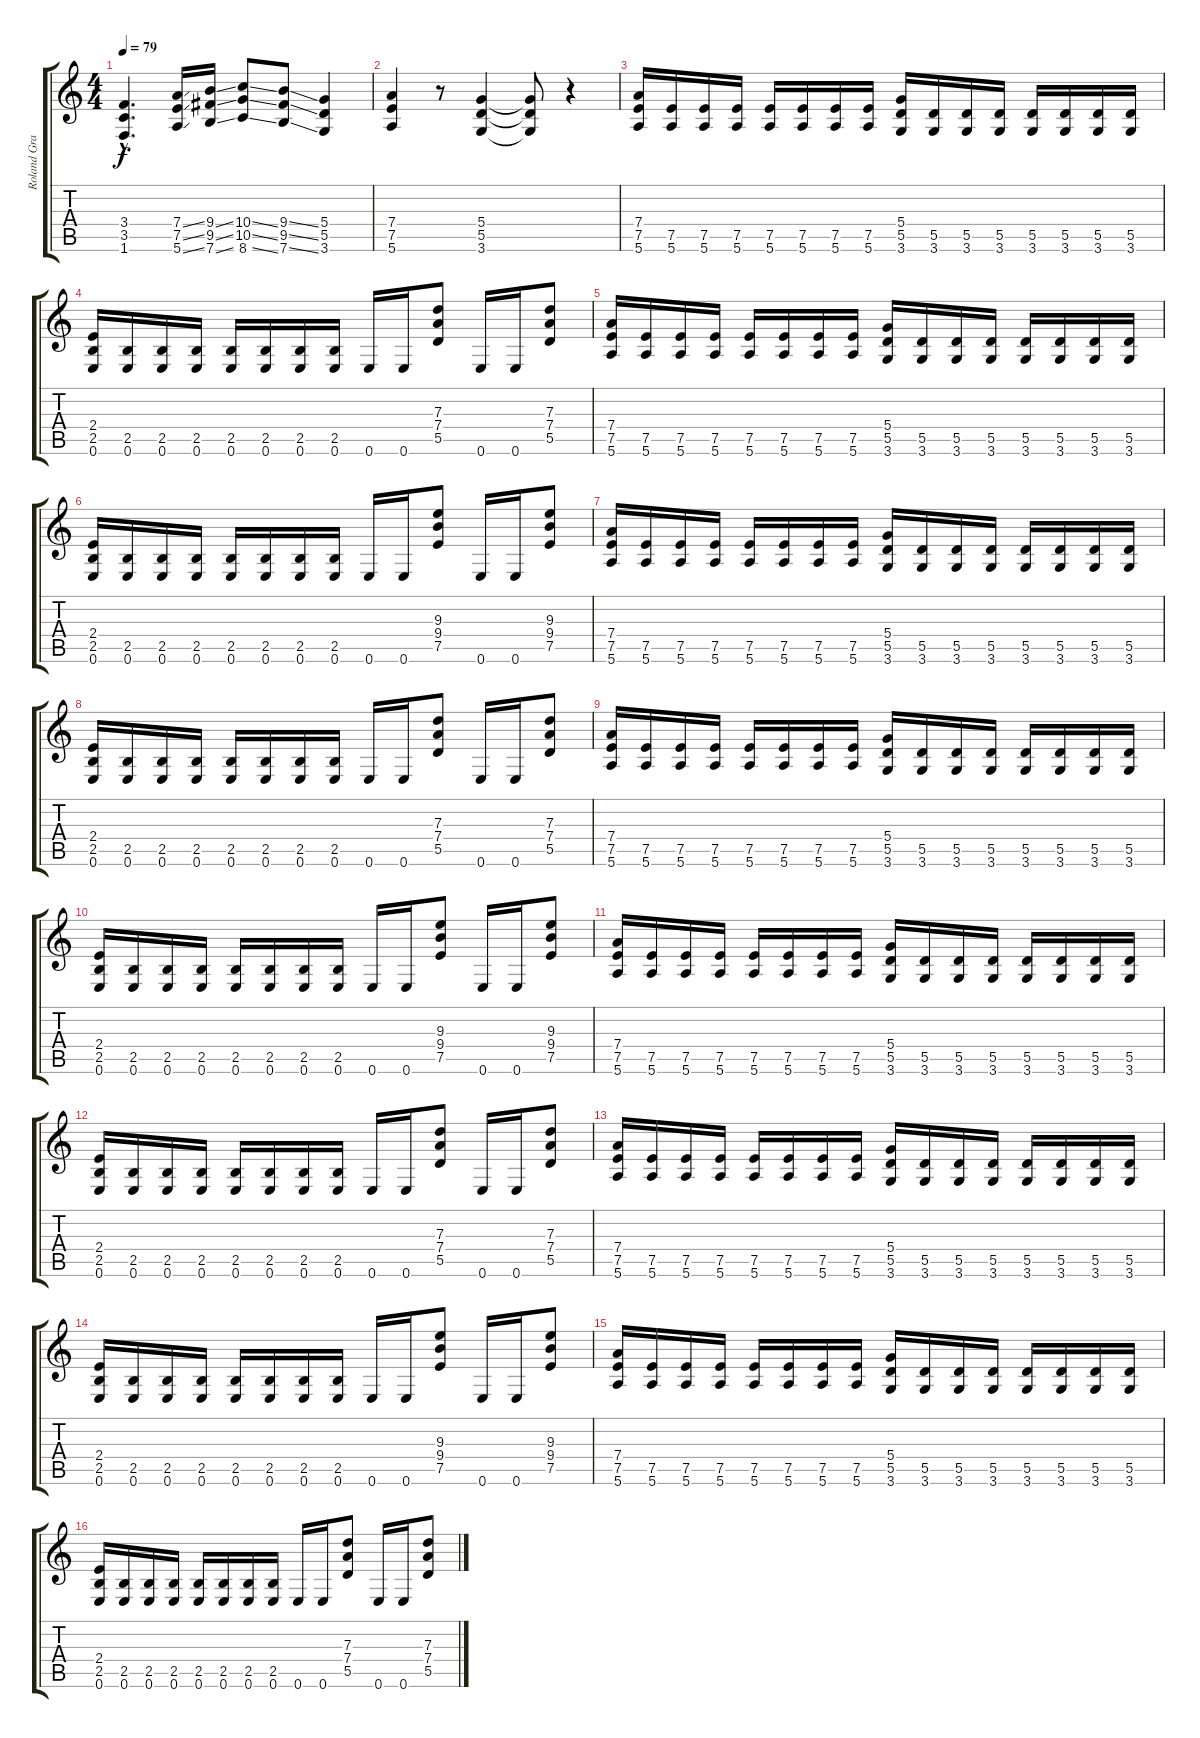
\track ("Roland Grapow" "Roland Gra") {instrument distortionguitar}
\staff {score tabs}
\tuning (E4 B3 G3 D3 A2 E2) {hide}
\ts (4 4)
\tempo 79
\clef g2
\ks c
(3.4{hac t} 3.5{hac t} 1.6{hac t}).4{d dy f} (7.4{ss} 7.5{ss} 5.6{ss}).16 (9.4{ss} 9.5{ss} 7.6{ss}).16 (10.4{ss} 10.5{ss} 8.6{ss}).8 (9.4{ss} 9.5{ss} 7.6{ss}).8 (5.4 5.5 3.6).4 |
(7.4 7.5 5.6).4 r.8 (5.4 5.5 3.6).4 (5.4{t} 5.5{t} 3.6{t}).8 r.4 |
(7.4 7.5 5.6).16 (7.5 5.6).16 (7.5 5.6).16 (7.5 5.6).16 (7.5 5.6).16 (7.5 5.6).16 (7.5 5.6).16 (7.5 5.6).16 (5.4 5.5 3.6).16 (5.5 3.6).16 (5.5 3.6).16 (5.5 3.6).16 (5.5 3.6).16 (5.5 3.6).16 (5.5 3.6).16 (5.5 3.6).16 |
(2.4 2.5 0.6).16 (2.5 0.6).16 (2.5 0.6).16 (2.5 0.6).16 (2.5 0.6).16 (2.5 0.6).16 (2.5 0.6).16 (2.5 0.6).16 0.6.16 0.6.16 (7.3 7.4 5.5).8 0.6.16 0.6.16 (7.3 7.4 5.5).8 |
(7.4 7.5 5.6).16 (7.5 5.6).16 (7.5 5.6).16 (7.5 5.6).16 (7.5 5.6).16 (7.5 5.6).16 (7.5 5.6).16 (7.5 5.6).16 (5.4 5.5 3.6).16 (5.5 3.6).16 (5.5 3.6).16 (5.5 3.6).16 (5.5 3.6).16 (5.5 3.6).16 (5.5 3.6).16 (5.5 3.6).16 |
(2.4 2.5 0.6).16 (2.5 0.6).16 (2.5 0.6).16 (2.5 0.6).16 (2.5 0.6).16 (2.5 0.6).16 (2.5 0.6).16 (2.5 0.6).16 0.6.16 0.6.16 (9.3 9.4 7.5).8 0.6.16 0.6.16 (9.3 9.4 7.5).8 |
(7.4 7.5 5.6).16 (7.5 5.6).16 (7.5 5.6).16 (7.5 5.6).16 (7.5 5.6).16 (7.5 5.6).16 (7.5 5.6).16 (7.5 5.6).16 (5.4 5.5 3.6).16 (5.5 3.6).16 (5.5 3.6).16 (5.5 3.6).16 (5.5 3.6).16 (5.5 3.6).16 (5.5 3.6).16 (5.5 3.6).16 |
(2.4 2.5 0.6).16 (2.5 0.6).16 (2.5 0.6).16 (2.5 0.6).16 (2.5 0.6).16 (2.5 0.6).16 (2.5 0.6).16 (2.5 0.6).16 0.6.16 0.6.16 (7.3 7.4 5.5).8 0.6.16 0.6.16 (7.3 7.4 5.5).8 |
(7.4 7.5 5.6).16 (7.5 5.6).16 (7.5 5.6).16 (7.5 5.6).16 (7.5 5.6).16 (7.5 5.6).16 (7.5 5.6).16 (7.5 5.6).16 (5.4 5.5 3.6).16 (5.5 3.6).16 (5.5 3.6).16 (5.5 3.6).16 (5.5 3.6).16 (5.5 3.6).16 (5.5 3.6).16 (5.5 3.6).16 |
(2.4 2.5 0.6).16 (2.5 0.6).16 (2.5 0.6).16 (2.5 0.6).16 (2.5 0.6).16 (2.5 0.6).16 (2.5 0.6).16 (2.5 0.6).16 0.6.16 0.6.16 (9.3 9.4 7.5).8 0.6.16 0.6.16 (9.3 9.4 7.5).8 |
(7.4 7.5 5.6).16 (7.5 5.6).16 (7.5 5.6).16 (7.5 5.6).16 (7.5 5.6).16 (7.5 5.6).16 (7.5 5.6).16 (7.5 5.6).16 (5.4 5.5 3.6).16 (5.5 3.6).16 (5.5 3.6).16 (5.5 3.6).16 (5.5 3.6).16 (5.5 3.6).16 (5.5 3.6).16 (5.5 3.6).16 |
(2.4 2.5 0.6).16 (2.5 0.6).16 (2.5 0.6).16 (2.5 0.6).16 (2.5 0.6).16 (2.5 0.6).16 (2.5 0.6).16 (2.5 0.6).16 0.6.16 0.6.16 (7.3 7.4 5.5).8 0.6.16 0.6.16 (7.3 7.4 5.5).8 |
(7.4 7.5 5.6).16 (7.5 5.6).16 (7.5 5.6).16 (7.5 5.6).16 (7.5 5.6).16 (7.5 5.6).16 (7.5 5.6).16 (7.5 5.6).16 (5.4 5.5 3.6).16 (5.5 3.6).16 (5.5 3.6).16 (5.5 3.6).16 (5.5 3.6).16 (5.5 3.6).16 (5.5 3.6).16 (5.5 3.6).16 |
(2.4 2.5 0.6).16 (2.5 0.6).16 (2.5 0.6).16 (2.5 0.6).16 (2.5 0.6).16 (2.5 0.6).16 (2.5 0.6).16 (2.5 0.6).16 0.6.16 0.6.16 (9.3 9.4 7.5).8 0.6.16 0.6.16 (9.3 9.4 7.5).8 |
(7.4 7.5 5.6).16 (7.5 5.6).16 (7.5 5.6).16 (7.5 5.6).16 (7.5 5.6).16 (7.5 5.6).16 (7.5 5.6).16 (7.5 5.6).16 (5.4 5.5 3.6).16 (5.5 3.6).16 (5.5 3.6).16 (5.5 3.6).16 (5.5 3.6).16 (5.5 3.6).16 (5.5 3.6).16 (5.5 3.6).16 |
(2.4 2.5 0.6).16 (2.5 0.6).16 (2.5 0.6).16 (2.5 0.6).16 (2.5 0.6).16 (2.5 0.6).16 (2.5 0.6).16 (2.5 0.6).16 0.6.16 0.6.16 (7.3 7.4 5.5).8 0.6.16 0.6.16 (7.3 7.4 5.5).8
